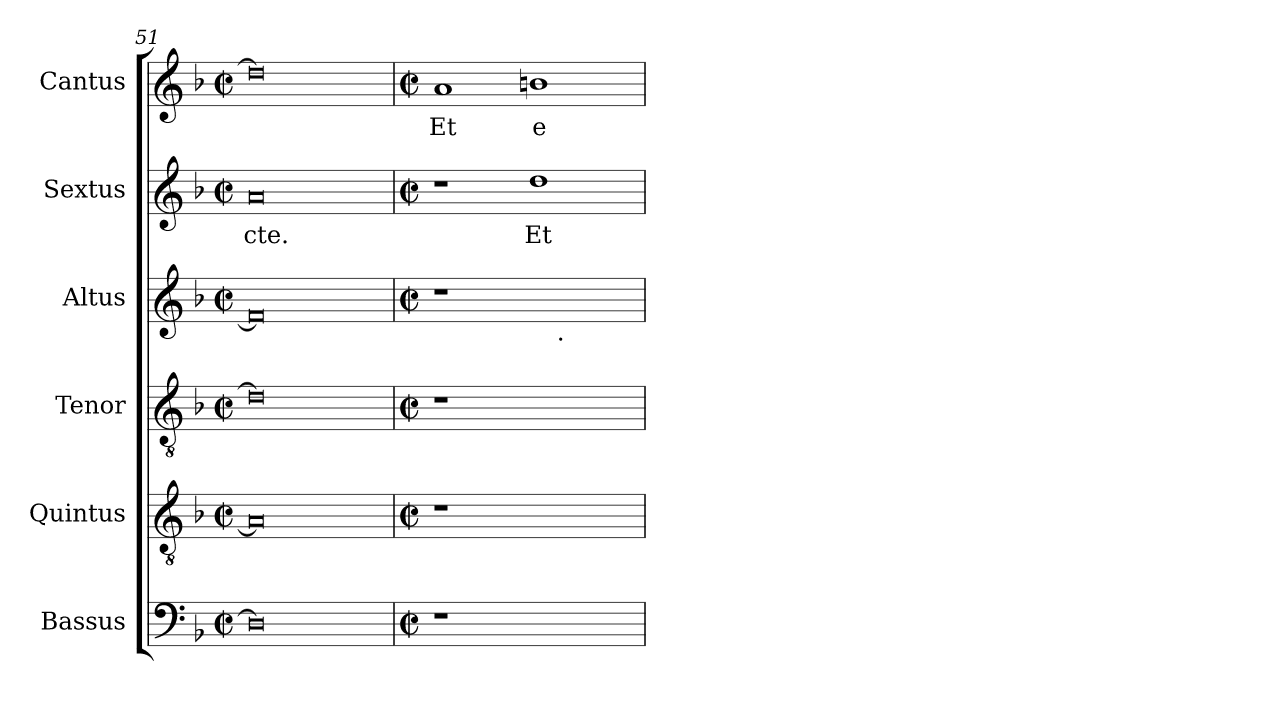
**kern	**text	**kern	**text	**kern	**text	**kern	**text	**kern	**text	**kern	**text
*part6	*part6	*part5	*part5	*part4	*part4	*part3	*part3	*part2	*part2	*part1	*part1
*staff6	*staff6	*staff5	*staff5	*staff4	*staff4	*staff3	*staff3	*staff2	*staff2	*staff1	*staff1
*I"Bassus	*	*I"Quintus	*	*I"Tenor	*	*I"Altus	*	*I"Sextus	*	*I"Cantus	*
*I'B	*	*I'Q	*	*I'T	*	*I'A	*	*I'S	*	*I'C	*
*clefF4	*	*clefGv2	*	*clefGv2	*	*clefG2	*	*clefG2	*	*clefG2	*
*k[b-]	*	*k[b-]	*	*k[b-]	*	*k[b-]	*	*k[b-]	*	*k[b-]	*
*F:	*	*F:	*	*F:	*	*F:	*	*F:	*	*F:	*
*M2/2	*	*M2/2	*	*M2/2	*	*M2/2	*	*M2/2	*	*M2/2	*
*met(c|)	*	*met(c|)	*	*met(c|)	*	*met(c|)	*	*met(c|)	*	*met(c|)	*
=51	=51	=51	=51	=51	=51	=51	=51	=51	=51	=51	=51
!	!LO:LY:b:cj	!	!LO:LY:b:cj	!	!LO:LY:b:cj	!	!LO:LY:b:cj	!	!LO:LY:b:cj	!	!LO:LY:b:cj
0D]	.	0A]	.	0d]	.	0f#]	.	0a	-cte.	0dd]	.
!!LO:PB:g=z
=52!	=52!	=52!	=52!	=52!	=52!	=52!	=52!	=52!	=52!	=52!	=52!
*M2/2	*	*M2/2	*	*M2/2	*	*M2/2	*	*M2/2	*	*M2/2	*
*met(c|)	*	*met(c|)	*	*met(c|)	*	*met(c|)	*	*met(c|)	*	*met(c|)	*
!	!	!	!	!	!	!	!	!	!	!	!LO:LY:b:cj
1r	.	1r	.	1r	.	1r	.	1r	.	1a	Et
!	!	!	!	!	!	!	!	!	!LO:LY:b:cj	!	!LO:LY:b:cj
1ryy	.	1ryy	.	1ryy	.	8ryy	.	1dd	Et	1bn	e-
!	!	!	!	!	!	!LO:TX:b:t=.	!	!	!	!	!
.	.	.	.	.	.	2..ryy	.	.	.	.	.
=	=	=	=	=	=	=	=	=	=	=	=
*-	*-	*-	*-	*-	*-	*-	*-	*-	*-	*-	*-
